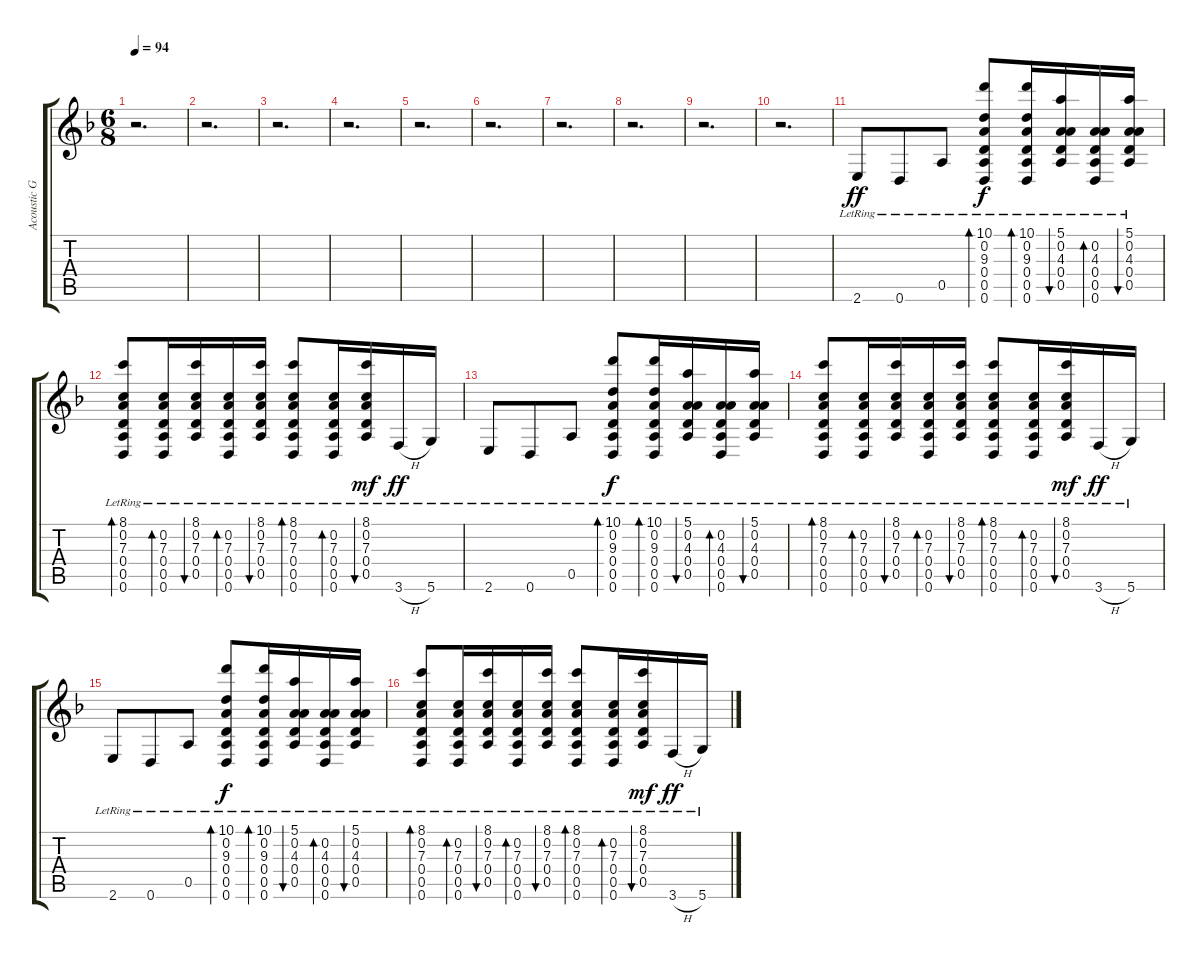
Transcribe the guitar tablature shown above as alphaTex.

\track ("Acoustic Guitar" "Acoustic G") {instrument acousticguitarsteel}
\staff {score tabs}
\tuning (E4 A3 F3 D3 A2 D2) {hide}
\ts (6 8)
\tempo 94
\clef g2
\ks dminor
r.2{d dy f} |
r.2{d} |
r.2{d} |
r.2{d} |
r.2{d} |
r.2{d} |
r.2{d} |
r.2{d} |
r.2{d} |
r.2{d} |
2.6{lr}.8{dy ff volume 14} 0.6{lr}.8 0.5{lr}.8 (10.1{lr} 0.2{lr} 9.3{lr} 0.4{lr} 0.5{lr} 0.6{lr}).8{bd 30 dy f} (10.1{lr} 0.2{lr} 9.3{lr} 0.4{lr} 0.5{lr} 0.6{lr}).16{bd 30} (5.1{lr} 0.2{lr} 4.3{lr} 0.4{lr} 0.5{lr}).16{bu 30} (0.2{lr} 4.3{lr} 0.4{lr} 0.5{lr} 0.6{lr}).16{bd 30} (5.1{lr} 0.2{lr} 4.3{lr} 0.4{lr} 0.5{lr}).16{bu 30} |
(8.1{lr} 0.2{lr} 7.3{lr} 0.4{lr} 0.5{lr} 0.6{lr}).8{bd 30} (0.2{lr} 7.3{lr} 0.4{lr} 0.5{lr} 0.6{lr}).16{bd 30} (8.1{lr} 0.2{lr} 7.3{lr} 0.4{lr} 0.5{lr}).16{bu 30} (0.2{lr} 7.3{lr} 0.4{lr} 0.5{lr} 0.6{lr}).16{bd 30} (8.1{lr} 0.2{lr} 7.3{lr} 0.4{lr} 0.5{lr}).16{bu 30} (8.1{lr} 0.2{lr} 7.3{lr} 0.4{lr} 0.5{lr} 0.6{lr}).8{bd 30} (0.2{lr} 7.3{lr} 0.4{lr} 0.5{lr} 0.6{lr}).16{bd 30} (8.1{lr} 0.2{lr} 7.3{lr} 0.4{lr} 0.5{lr}).16{bu 30 dy mf} 3.6{h lr}.16{dy ff} 5.6{lr}.16 |
2.6{lr}.8 0.6{lr}.8 0.5{lr}.8 (10.1{lr} 0.2{lr} 9.3{lr} 0.4{lr} 0.5{lr} 0.6{lr}).8{bd 30 dy f} (10.1{lr} 0.2{lr} 9.3{lr} 0.4{lr} 0.5{lr} 0.6{lr}).16{bd 30} (5.1{lr} 0.2{lr} 4.3{lr} 0.4{lr} 0.5{lr}).16{bu 30} (0.2{lr} 4.3{lr} 0.4{lr} 0.5{lr} 0.6{lr}).16{bd 30} (5.1{lr} 0.2{lr} 4.3{lr} 0.4{lr} 0.5{lr}).16{bu 30} |
(8.1{lr} 0.2{lr} 7.3{lr} 0.4{lr} 0.5{lr} 0.6{lr}).8{bd 30} (0.2{lr} 7.3{lr} 0.4{lr} 0.5{lr} 0.6{lr}).16{bd 30} (8.1{lr} 0.2{lr} 7.3{lr} 0.4{lr} 0.5{lr}).16{bu 30} (0.2{lr} 7.3{lr} 0.4{lr} 0.5{lr} 0.6{lr}).16{bd 30} (8.1{lr} 0.2{lr} 7.3{lr} 0.4{lr} 0.5{lr}).16{bu 30} (8.1{lr} 0.2{lr} 7.3{lr} 0.4{lr} 0.5{lr} 0.6{lr}).8{bd 30} (0.2{lr} 7.3{lr} 0.4{lr} 0.5{lr} 0.6{lr}).16{bd 30} (8.1{lr} 0.2{lr} 7.3{lr} 0.4{lr} 0.5{lr}).16{bu 30 dy mf} 3.6{h lr}.16{dy ff} 5.6{lr}.16 |
2.6{lr}.8 0.6{lr}.8 0.5{lr}.8 (10.1{lr} 0.2{lr} 9.3{lr} 0.4{lr} 0.5{lr} 0.6{lr}).8{bd 30 dy f} (10.1{lr} 0.2{lr} 9.3{lr} 0.4{lr} 0.5{lr} 0.6{lr}).16{bd 30} (5.1{lr} 0.2{lr} 4.3{lr} 0.4{lr} 0.5{lr}).16{bu 30} (0.2{lr} 4.3{lr} 0.4{lr} 0.5{lr} 0.6{lr}).16{bd 30} (5.1{lr} 0.2{lr} 4.3{lr} 0.4{lr} 0.5{lr}).16{bu 30} |
(8.1{lr} 0.2{lr} 7.3{lr} 0.4{lr} 0.5{lr} 0.6{lr}).8{bd 30} (0.2{lr} 7.3{lr} 0.4{lr} 0.5{lr} 0.6{lr}).16{bd 30} (8.1{lr} 0.2{lr} 7.3{lr} 0.4{lr} 0.5{lr}).16{bu 30} (0.2{lr} 7.3{lr} 0.4{lr} 0.5{lr} 0.6{lr}).16{bd 30} (8.1{lr} 0.2{lr} 7.3{lr} 0.4{lr} 0.5{lr}).16{bu 30} (8.1{lr} 0.2{lr} 7.3{lr} 0.4{lr} 0.5{lr} 0.6{lr}).8{bd 30} (0.2{lr} 7.3{lr} 0.4{lr} 0.5{lr} 0.6{lr}).16{bd 30} (8.1{lr} 0.2{lr} 7.3{lr} 0.4{lr} 0.5{lr}).16{bu 30 dy mf} 3.6{h lr}.16{dy ff} 5.6{lr}.16
